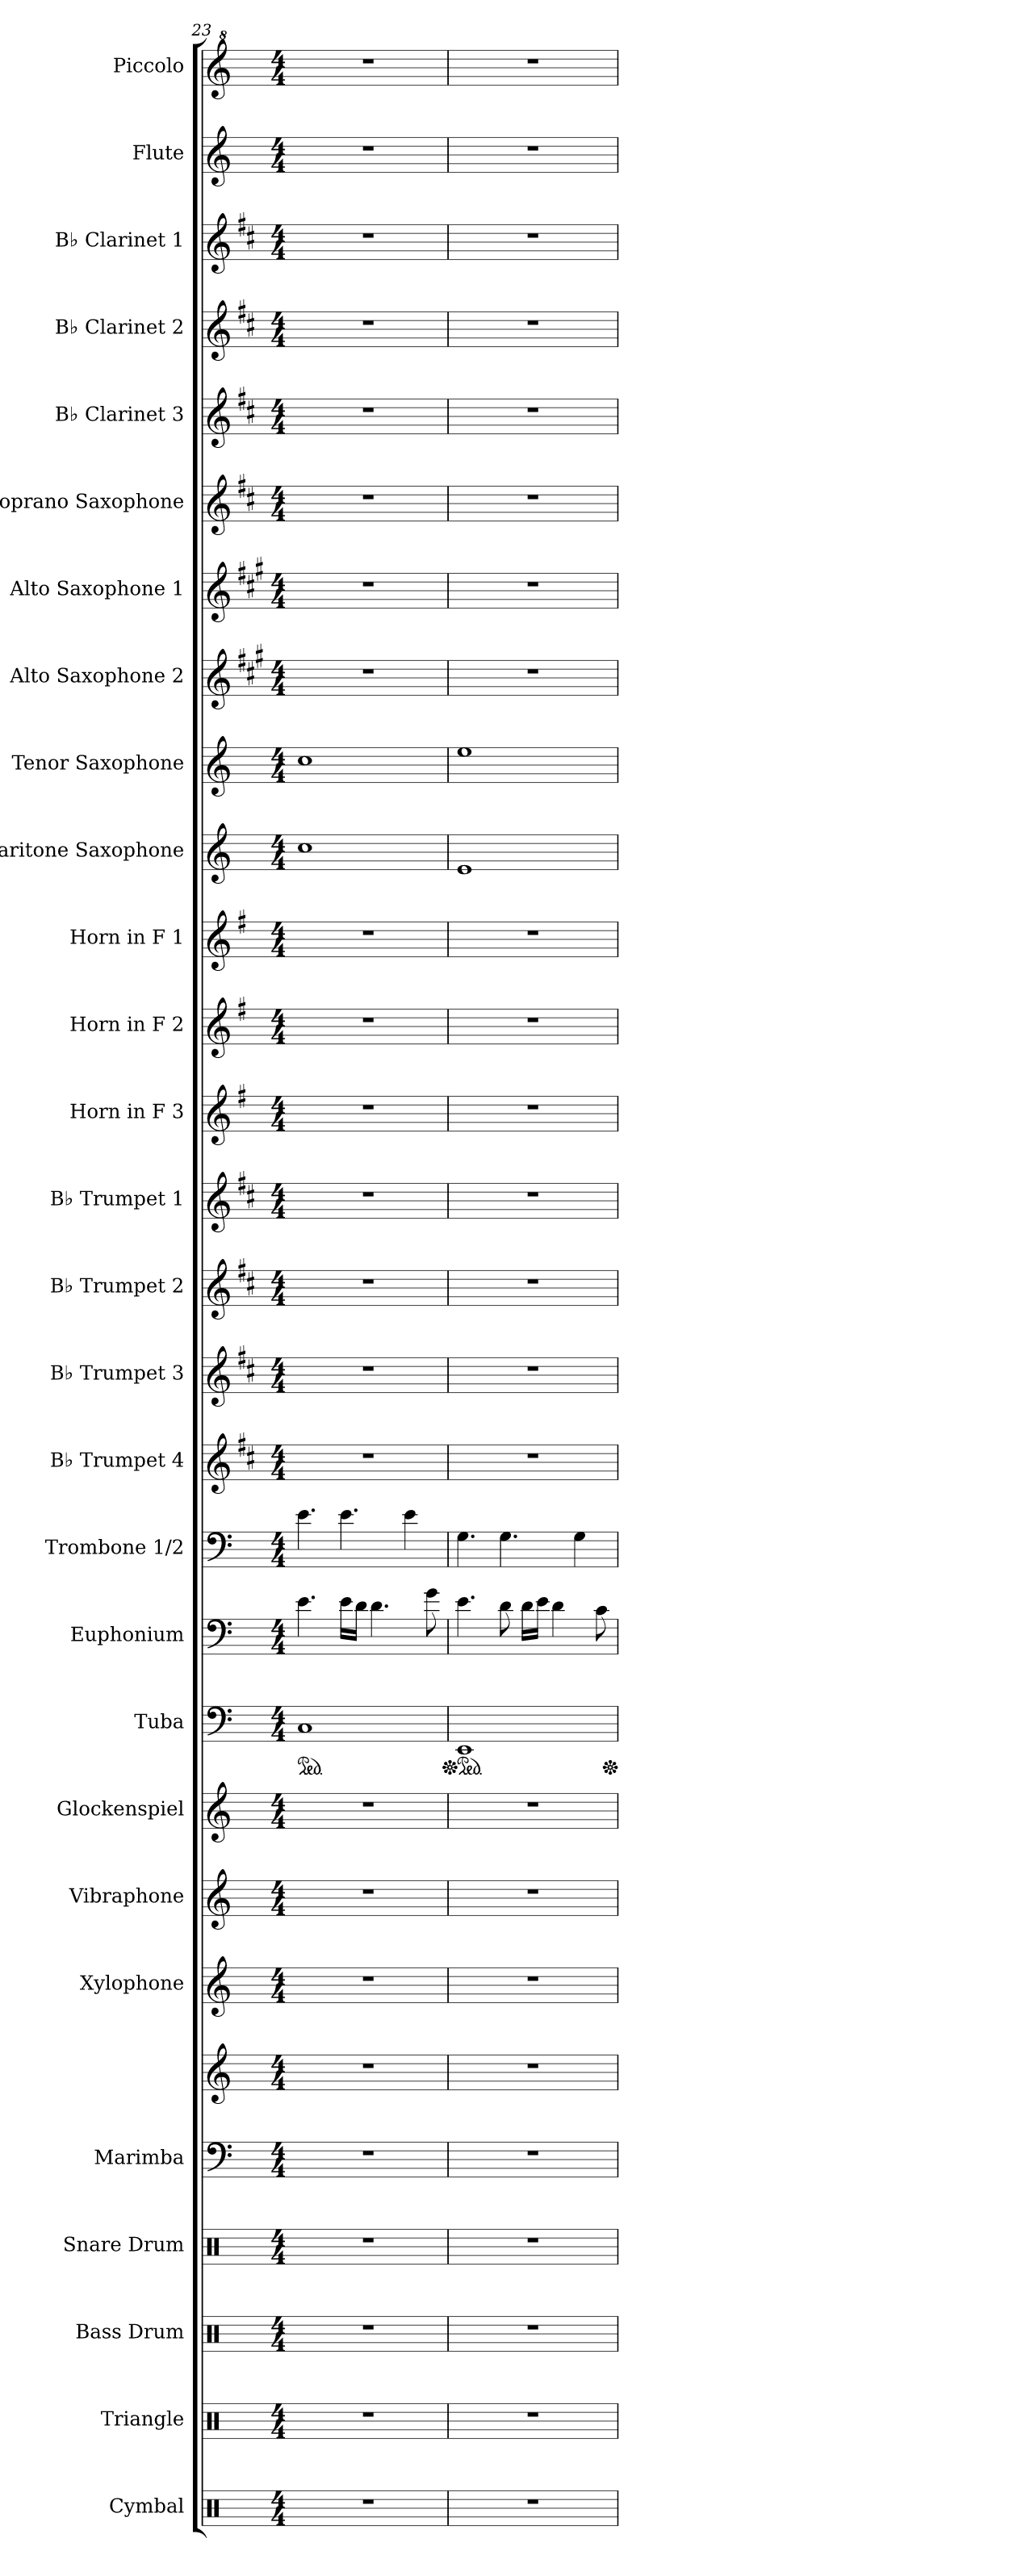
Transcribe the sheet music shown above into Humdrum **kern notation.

**kern	**kern	**kern	**kern	**kern	**kern	**kern	**kern	**kern	**kern	**kern	**kern	**kern	**kern	**kern	**kern	**kern	**kern	**kern	**kern	**kern	**kern	**kern	**kern	**kern	**kern	**kern	**kern	**kern
*part28	*part27	*part26	*part25	*part24	*part24	*part23	*part22	*part21	*part20	*part19	*part18	*part17	*part16	*part15	*part14	*part13	*part12	*part11	*part10	*part9	*part8	*part7	*part6	*part5	*part4	*part3	*part2	*part1
*staff29	*staff28	*staff27	*staff26	*staff25	*staff24	*staff23	*staff22	*staff21	*staff20	*staff19	*staff18	*staff17	*staff16	*staff15	*staff14	*staff13	*staff12	*staff11	*staff10	*staff9	*staff8	*staff7	*staff6	*staff5	*staff4	*staff3	*staff2	*staff1
*I"Cymbal	*I"Triangle	*I"Bass Drum	*I"Snare Drum	*I"Marimba	*	*I"Xylophone	*I"Vibraphone	*I"Glockenspiel	*I"Tuba	*I"Euphonium	*I"Trombone 1/2	*I"B♭ Trumpet 4	*I"B♭ Trumpet 3	*I"B♭ Trumpet 2	*I"B♭ Trumpet 1	*I"Horn in F 3	*I"Horn in F 2	*I"Horn in F 1	*I"Baritone Saxophone	*I"Tenor Saxophone	*I"Alto Saxophone 2	*I"Alto Saxophone 1	*I"Soprano Saxophone	*I"B♭ Clarinet 3	*I"B♭ Clarinet 2	*I"B♭ Clarinet 1	*I"Flute	*I"Piccolo
*I'Cym.	*I'Trgl.	*I'B. Dr.	*I'Sn. Dr.	*I'Mrm.	*	*I'Xyl.	*I'Vib.	*I'Glk.	*I'Tba.	*I'Euph.	*I'Tbn. 1/2	*I'B♭ Tpt. 4	*I'B♭ Tpt. 3	*I'B♭ Tpt. 2	*I'B♭ Tpt. 1	*	*	*	*I'Bar. Sax.	*I'T. Sax.	*I'A. Sax. 2	*I'A. Sax. 1	*I'S. Sax.	*I'B♭ Cl. 3	*I'B♭ Cl. 2	*I'B♭ Cl. 1	*I'Fl.	*I'Picc.
*clefX	*clefX	*clefX	*clefX	*clefF4	*clefG2	*clefG2	*clefG2	*clefG2	*clefF4	*clefF4	*clefF4	*clefG2	*clefG2	*clefG2	*clefG2	*clefG2	*clefG2	*clefG2	*clefG2	*clefG2	*clefG2	*clefG2	*clefG2	*clefG2	*clefG2	*clefG2	*clefG2	*clefG^2
*	*	*	*	*	*	*ITrd-7c-12	*	*ITrd-14c-24	*	*	*	*ITrd1c2	*ITrd1c2	*ITrd1c2	*ITrd1c2	*ITrd4c7	*ITrd4c7	*ITrd4c7	*ITrd12c21	*ITrd8c14	*ITrd5c9	*ITrd5c9	*ITrd1c2	*ITrd1c2	*ITrd1c2	*ITrd1c2	*	*ITrd-7c-12
*k[]	*k[]	*k[]	*k[]	*k[]	*k[]	*k[]	*k[]	*k[]	*k[]	*k[]	*k[]	*k[]	*k[]	*k[]	*k[]	*k[]	*k[]	*k[]	*k[]	*k[]	*k[]	*k[]	*k[]	*k[]	*k[]	*k[]	*k[]	*k[]
*M4/4	*M4/4	*M4/4	*M4/4	*M4/4	*M4/4	*M4/4	*M4/4	*M4/4	*M4/4	*M4/4	*M4/4	*M4/4	*M4/4	*M4/4	*M4/4	*M4/4	*M4/4	*M4/4	*M4/4	*M4/4	*M4/4	*M4/4	*M4/4	*M4/4	*M4/4	*M4/4	*M4/4	*M4/4
*	*	*	*	*	*	*	*	*	*ped	*	*	*	*	*	*	*	*	*	*	*	*	*	*	*	*	*	*	*
=23	=23	=23	=23	=23	=23	=23	=23	=23	=23	=23	=23	=23	=23	=23	=23	=23	=23	=23	=23	=23	=23	=23	=23	=23	=23	=23	=23	=23
1r	1r	1r	1r	1r	1r	1r	1r	1r	1C	4.e\	4.e\	1r	1r	1r	1r	1r	1r	1r	1c	1c	1r	1r	1r	1r	1r	1r	1r	1r
.	.	.	.	.	.	.	.	.	.	16e\LL	4.e\	.	.	.	.	.	.	.	.	.	.	.	.	.	.	.	.	.
.	.	.	.	.	.	.	.	.	.	16d\JJ	.	.	.	.	.	.	.	.	.	.	.	.	.	.	.	.	.	.
.	.	.	.	.	.	.	.	.	.	4.d\	.	.	.	.	.	.	.	.	.	.	.	.	.	.	.	.	.	.
.	.	.	.	.	.	.	.	.	.	.	4e\	.	.	.	.	.	.	.	.	.	.	.	.	.	.	.	.	.
.	.	.	.	.	.	.	.	.	.	8g\	.	.	.	.	.	.	.	.	.	.	.	.	.	.	.	.	.	.
=24	=24	=24	=24	=24	=24	=24	=24	=24	=24	=24	=24	=24	=24	=24	=24	=24	=24	=24	=24	=24	=24	=24	=24	=24	=24	=24	=24	=24
*	*	*	*	*	*	*	*	*	*Xped	*	*	*	*	*	*	*	*	*	*	*	*	*	*	*	*	*	*	*
*	*	*	*	*	*	*	*	*	*ped	*	*	*	*	*	*	*	*	*	*	*	*	*	*	*	*	*	*	*
1r	1r	1r	1r	1r	1r	1r	1r	1r	1EE	4.e\	4.G\	1r	1r	1r	1r	1r	1r	1r	1E	1e	1r	1r	1r	1r	1r	1r	1r	1r
.	.	.	.	.	.	.	.	.	.	8d\	4.G\	.	.	.	.	.	.	.	.	.	.	.	.	.	.	.	.	.
.	.	.	.	.	.	.	.	.	.	16d\LL	.	.	.	.	.	.	.	.	.	.	.	.	.	.	.	.	.	.
.	.	.	.	.	.	.	.	.	.	16e\JJ	.	.	.	.	.	.	.	.	.	.	.	.	.	.	.	.	.	.
.	.	.	.	.	.	.	.	.	.	4d\	.	.	.	.	.	.	.	.	.	.	.	.	.	.	.	.	.	.
.	.	.	.	.	.	.	.	.	.	.	4G\	.	.	.	.	.	.	.	.	.	.	.	.	.	.	.	.	.
.	.	.	.	.	.	.	.	.	.	8c\	.	.	.	.	.	.	.	.	.	.	.	.	.	.	.	.	.	.
*	*	*	*	*	*	*	*	*	*Xped	*	*	*	*	*	*	*	*	*	*	*	*	*	*	*	*	*	*	*
=	=	=	=	=	=	=	=	=	=	=	=	=	=	=	=	=	=	=	=	=	=	=	=	=	=	=	=	=
*-	*-	*-	*-	*-	*-	*-	*-	*-	*-	*-	*-	*-	*-	*-	*-	*-	*-	*-	*-	*-	*-	*-	*-	*-	*-	*-	*-	*-
